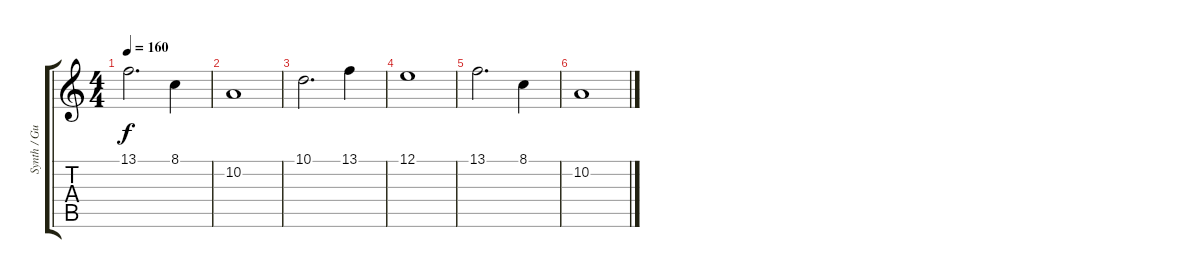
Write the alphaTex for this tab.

\track ("Synth / Guitar #3" "Synth / Gu") {instrument pad7halo}
\staff {score tabs}
\tuning (E4 B3 G3 D3 A2 E2) {hide}
\ts (4 4)
\tempo 160
\clef g2
\ks c
13.1.2{d dy f} 8.1.4 |
10.2.1 |
10.1.2{d} 13.1.4 |
12.1.1 |
13.1.2{d} 8.1.4 |
10.2.1
